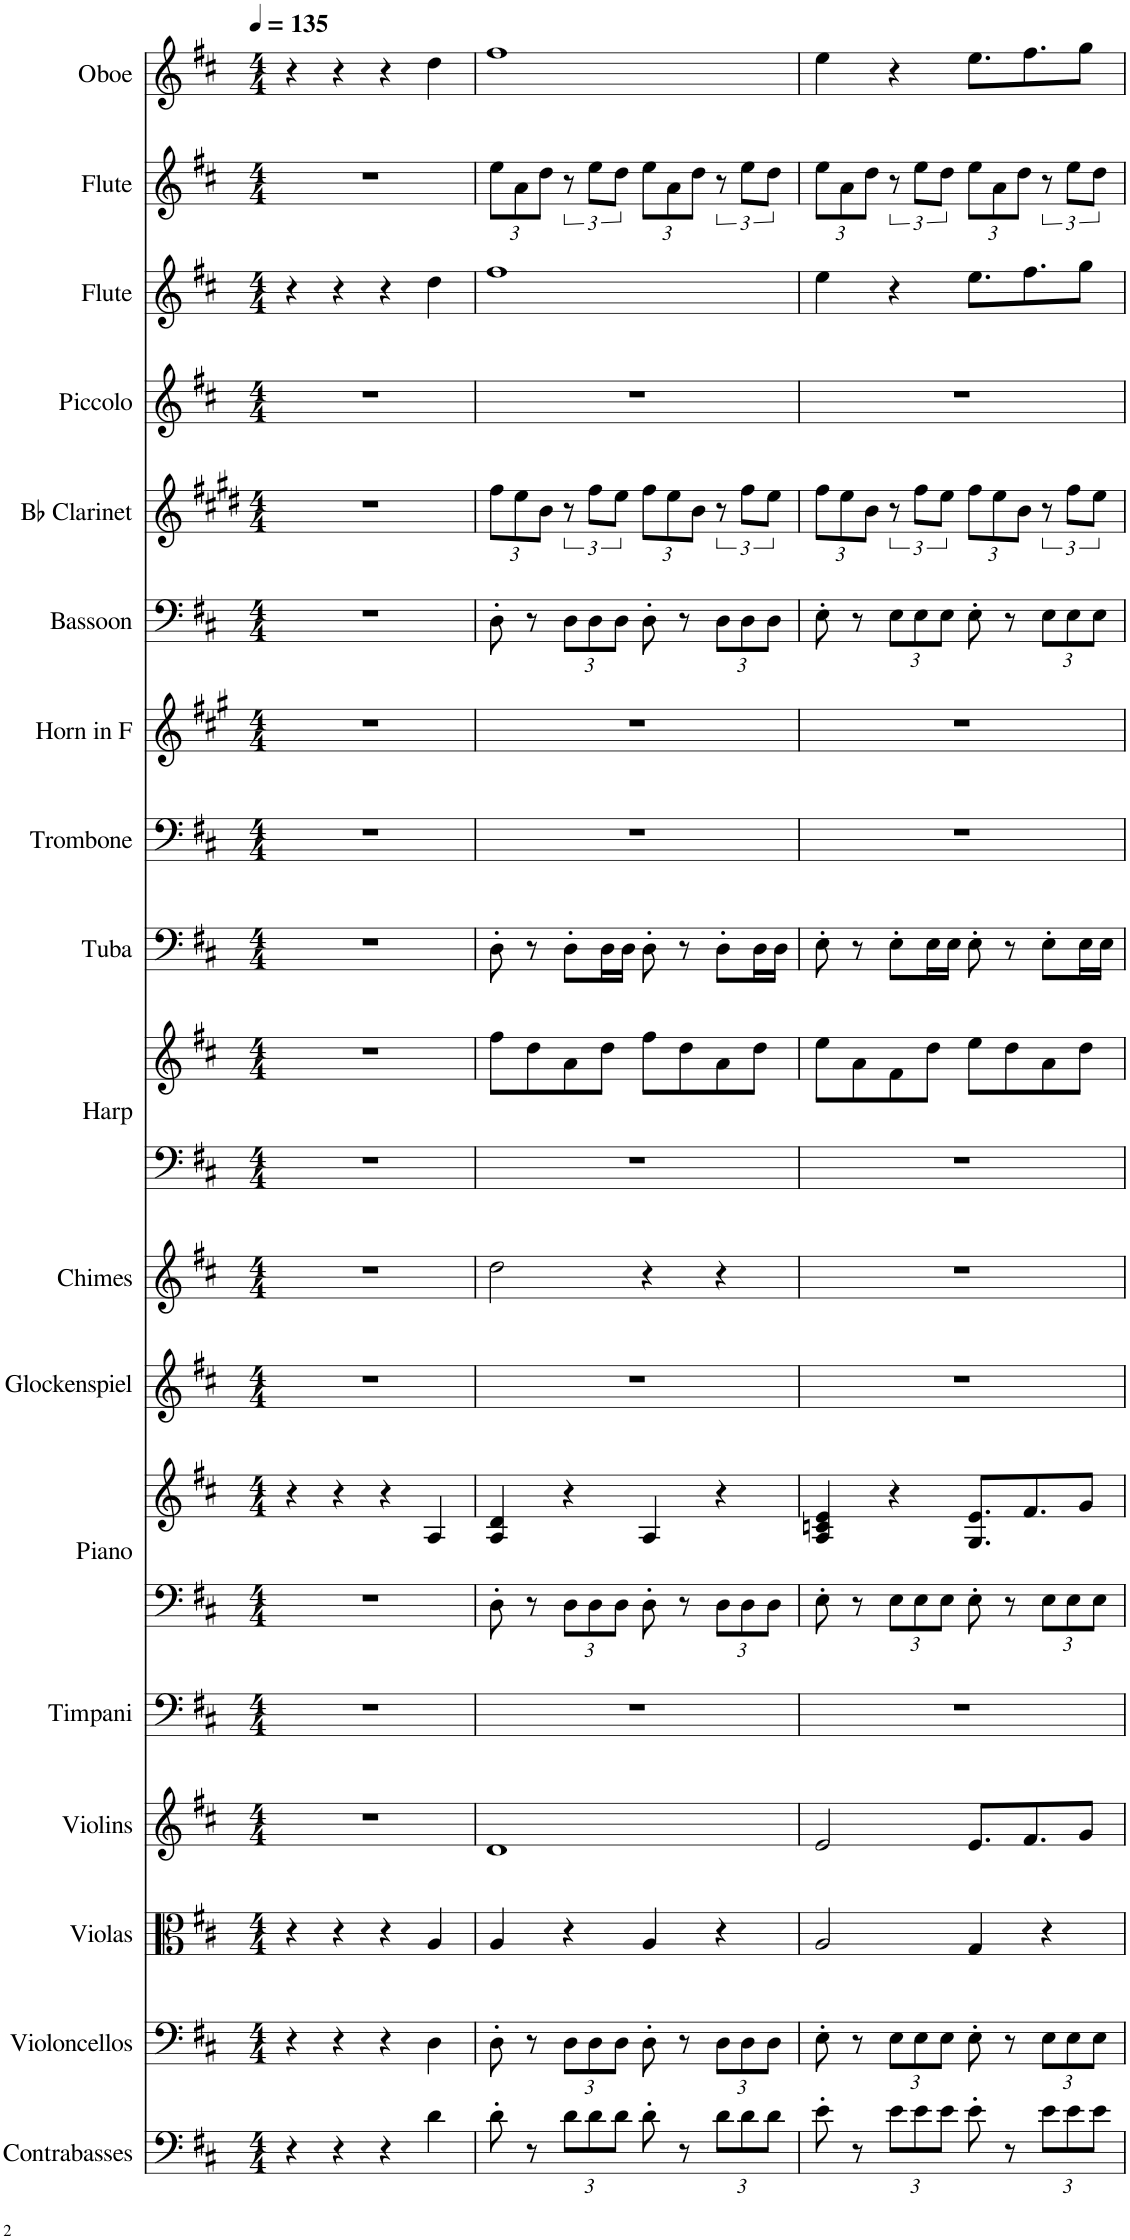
**kern	**kern	**kern	**kern	**kern	**kern	**kern	**kern	**kern	**kern	**kern	**kern	**kern	**kern	**kern	**kern	**kern	**kern	**kern	**kern
*part18	*part17	*part16	*part15	*part14	*part13	*part13	*part12	*part11	*part10	*part10	*part9	*part8	*part7	*part6	*part5	*part4	*part3	*part2	*part1
*staff20	*staff19	*staff18	*staff17	*staff16	*staff15	*staff14	*staff13	*staff12	*staff11	*staff10	*staff9	*staff8	*staff7	*staff6	*staff5	*staff4	*staff3	*staff2	*staff1
*I"Contrabasses	*I"Violoncellos	*I"Violas	*I"Violins	*I"Timpani	*I"Piano	*	*I"Glockenspiel	*I"Chimes	*I"Harp	*	*I"Tuba	*I"Trombone	*I"Horn in F	*I"Bassoon	*I"Bb Clarinet	*I"Piccolo	*I"Flute	*I"Flute	*I"Oboe
*I'Cbs.	*I'Vcs.	*I'Vlas.	*I'Vlns.	*I'Timp.	*I'Pno.	*	*I'Glock.	*I'Cme.	*I'Hrp.	*	*I'Tba.	*I'Tbn.	*	*I'Bsn.	*I'Bb Cl.	*I'Picc.	*I'Fl.	*I'Fl.	*I'Ob.
*clefF4	*clefF4	*clefC3	*clefG2	*clefF4	*clefF4	*clefG2	*clefG2	*clefG2	*clefF4	*clefG2	*clefF4	*clefF4	*clefG2	*clefF4	*clefG2	*clefG2	*clefG2	*clefG2	*clefG2
*Trd7c12	*	*	*	*	*	*	*Trd-14c-24	*	*	*	*	*	*Trd4c7	*	*Trd1c2	*Trd-7c-12	*	*	*
*k[f#c#]	*k[f#c#]	*k[f#c#]	*k[f#c#]	*k[f#c#]	*k[f#c#]	*k[f#c#]	*k[f#c#]	*k[f#c#]	*k[f#c#]	*k[f#c#]	*k[f#c#]	*k[f#c#]	*k[f#c#g#]	*k[f#c#]	*k[f#c#g#d#]	*k[f#c#]	*k[f#c#]	*k[f#c#]	*k[f#c#]
*M4/4	*M4/4	*M4/4	*M4/4	*M4/4	*M4/4	*M4/4	*M4/4	*M4/4	*M4/4	*M4/4	*M4/4	*M4/4	*M4/4	*M4/4	*M4/4	*M4/4	*M4/4	*M4/4	*M4/4
*MM135	*MM135	*MM135	*MM135	*MM135	*MM135	*MM135	*MM135	*MM135	*MM135	*MM135	*MM135	*MM135	*MM135	*MM135	*MM135	*MM135	*MM135	*MM135	*MM135
=1	=1	=1	=1	=1	=1	=1	=1	=1	=1	=1	=1	=1	=1	=1	=1	=1	=1	=1	=1
4r	4r	4r	1r	1r	1r	4r	1r	1r	1r	1r	1r	1r	1r	1r	1r	1r	4r	1r	4r
4r	4r	4r	.	.	.	4r	.	.	.	.	.	.	.	.	.	.	4r	.	4r
4r	4r	4r	.	.	.	4r	.	.	.	.	.	.	.	.	.	.	4r	.	4r
4d\	4D\	4A/	.	.	.	4A/	.	.	.	.	.	.	.	.	.	.	4dd\	.	4dd\
=2	=2	=2	=2	=2	=2	=2	=2	=2	=2	=2	=2	=2	=2	=2	=2	=2	=2	=2	=2
*	*	*	*	*	*	*	*	*	*	*	*	*	*	*	*Xbrackettup	*	*	*Xbrackettup	*
8d'\	8D'\	4A/	1d	1r	8D'\	4A/ 4d/	1r	2dd\	1r	8ff#\L	8D'\	1r	1r	8D'\	12ff#\L	1r	1ff#	12ee\L	1ff#
.	.	.	.	.	.	.	.	.	.	.	.	.	.	.	12ee\	.	.	12a\	.
8r	8r	.	.	.	8r	.	.	.	.	8dd\	8r	.	.	8r	.	.	.	.	.
.	.	.	.	.	.	.	.	.	.	.	.	.	.	.	12b\J	.	.	12dd\J	.
*Xbrackettup	*Xbrackettup	*	*	*	*Xbrackettup	*	*	*	*	*	*	*	*	*Xbrackettup	*brackettup	*	*	*brackettup	*
12d\L	12D\L	4r	.	.	12D\L	4r	.	.	.	8a\	8D'\L	.	.	12D\L	12r	.	.	12r	.
12d\	12D\	.	.	.	12D\	.	.	.	.	.	.	.	.	12D\	12ff#\L	.	.	12ee\L	.
.	.	.	.	.	.	.	.	.	.	8dd\J	16D\L	.	.	.	.	.	.	.	.
12d\J	12D\J	.	.	.	12D\J	.	.	.	.	.	.	.	.	12D\J	12ee\J	.	.	12dd\J	.
.	.	.	.	.	.	.	.	.	.	.	16D\JJ	.	.	.	.	.	.	.	.
*	*	*	*	*	*	*	*	*	*	*	*	*	*	*	*Xbrackettup	*	*	*Xbrackettup	*
8d'\	8D'\	4A/	.	.	8D'\	4A/	.	4r	.	8ff#\L	8D'\	.	.	8D'\	12ff#\L	.	.	12ee\L	.
.	.	.	.	.	.	.	.	.	.	.	.	.	.	.	12ee\	.	.	12a\	.
8r	8r	.	.	.	8r	.	.	.	.	8dd\	8r	.	.	8r	.	.	.	.	.
.	.	.	.	.	.	.	.	.	.	.	.	.	.	.	12b\J	.	.	12dd\J	.
*	*	*	*	*	*	*	*	*	*	*	*	*	*	*	*brackettup	*	*	*brackettup	*
12d\L	12D\L	4r	.	.	12D\L	4r	.	4r	.	8a\	8D'\L	.	.	12D\L	12r	.	.	12r	.
12d\	12D\	.	.	.	12D\	.	.	.	.	.	.	.	.	12D\	12ff#\L	.	.	12ee\L	.
.	.	.	.	.	.	.	.	.	.	8dd\J	16D\L	.	.	.	.	.	.	.	.
12d\J	12D\J	.	.	.	12D\J	.	.	.	.	.	.	.	.	12D\J	12ee\J	.	.	12dd\J	.
.	.	.	.	.	.	.	.	.	.	.	16D\JJ	.	.	.	.	.	.	.	.
=3	=3	=3	=3	=3	=3	=3	=3	=3	=3	=3	=3	=3	=3	=3	=3	=3	=3	=3	=3
*	*	*	*	*	*	*	*	*	*	*	*	*	*	*	*Xbrackettup	*	*	*Xbrackettup	*
8e'\	8E'\	2A/	2e/	1r	8E'\	4A/ 4cn/ 4e/	1r	1r	1r	8ee\L	8E'\	1r	1r	8E'\	12ff#\L	1r	4ee\	12ee\L	4ee\
.	.	.	.	.	.	.	.	.	.	.	.	.	.	.	12ee\	.	.	12a\	.
8r	8r	.	.	.	8r	.	.	.	.	8a\	8r	.	.	8r	.	.	.	.	.
.	.	.	.	.	.	.	.	.	.	.	.	.	.	.	12b\J	.	.	12dd\J	.
*	*	*	*	*	*	*	*	*	*	*	*	*	*	*	*brackettup	*	*	*brackettup	*
12e\L	12E\L	.	.	.	12E\L	4r	.	.	.	8f#\	8E'\L	.	.	12E\L	12r	.	4r	12r	4r
12e\	12E\	.	.	.	12E\	.	.	.	.	.	.	.	.	12E\	12ff#\L	.	.	12ee\L	.
.	.	.	.	.	.	.	.	.	.	8dd\J	16E\L	.	.	.	.	.	.	.	.
12e\J	12E\J	.	.	.	12E\J	.	.	.	.	.	.	.	.	12E\J	12ee\J	.	.	12dd\J	.
.	.	.	.	.	.	.	.	.	.	.	16E\JJ	.	.	.	.	.	.	.	.
*	*	*	*	*	*	*	*	*	*	*	*	*	*	*	*Xbrackettup	*	*	*Xbrackettup	*
8e'\	8E'\	4G/	8.e/L	.	8E'\	8.G/ 8.e/L	.	.	.	8ee\L	8E'\	.	.	8E'\	12ff#\L	.	8.ee\L	12ee\L	8.ee\L
.	.	.	.	.	.	.	.	.	.	.	.	.	.	.	12ee\	.	.	12a\	.
8r	8r	.	.	.	8r	.	.	.	.	8dd\	8r	.	.	8r	.	.	.	.	.
.	.	.	.	.	.	.	.	.	.	.	.	.	.	.	12b\J	.	.	12dd\J	.
.	.	.	8.f#/	.	.	8.f#/	.	.	.	.	.	.	.	.	.	.	8.ff#\	.	8.ff#\
*	*	*	*	*	*	*	*	*	*	*	*	*	*	*	*brackettup	*	*	*brackettup	*
12e\L	12E\L	4r	.	.	12E\L	.	.	.	.	8a\	8E'\L	.	.	12E\L	12r	.	.	12r	.
12e\	12E\	.	.	.	12E\	.	.	.	.	.	.	.	.	12E\	12ff#\L	.	.	12ee\L	.
.	.	.	8g/J	.	.	8g/J	.	.	.	8dd\J	16E\L	.	.	.	.	.	8gg\J	.	8gg\J
12e\J	12E\J	.	.	.	12E\J	.	.	.	.	.	.	.	.	12E\J	12ee\J	.	.	12dd\J	.
.	.	.	.	.	.	.	.	.	.	.	16E\JJ	.	.	.	.	.	.	.	.
=	=	=	=	=	=	=	=	=	=	=	=	=	=	=	=	=	=	=	=
*-	*-	*-	*-	*-	*-	*-	*-	*-	*-	*-	*-	*-	*-	*-	*-	*-	*-	*-	*-
